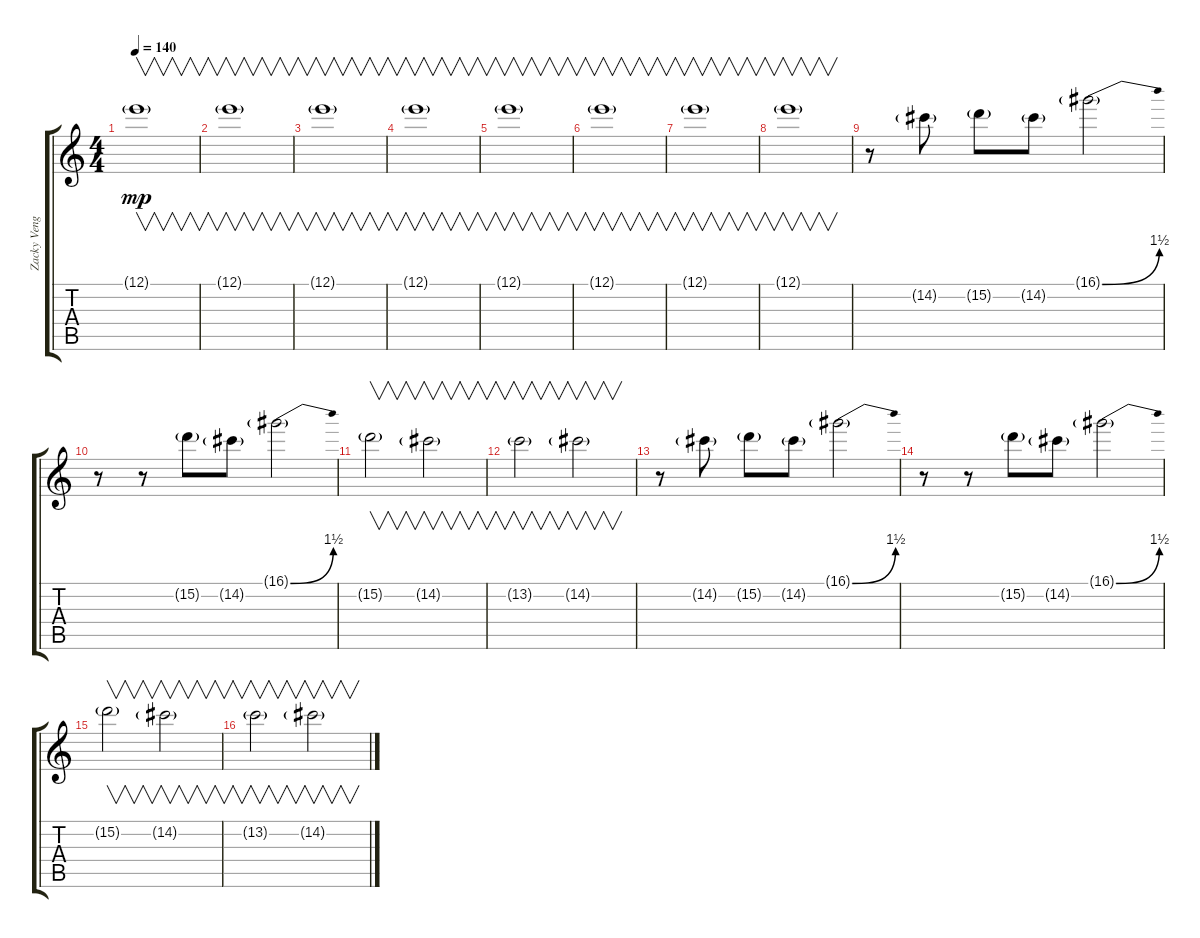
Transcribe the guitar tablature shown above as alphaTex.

\track ("Zacky Vengeance" "Zacky Veng") {instrument overdrivenguitar}
\staff {score tabs}
\tuning (E4 B3 G3 D3 A2 E2) {hide}
\ts (4 4)
\tempo 140
\clef g2
\ks c
12.1{g}.1{v dy mp} |
12.1{g}.1{v} |
12.1{g}.1{v} |
12.1{g}.1{v} |
12.1{g}.1{v} |
12.1{g}.1{v} |
12.1{g}.1{v} |
12.1{g}.1{v} |
r.8 14.2{g}.8 15.2{g}.8 14.2{g}.8 16.1{be (bend 0 0 60 6) g}.2 |
r.8 r.8 15.2{g}.8 14.2{g}.8 16.1{be (bend 0 0 60 6) g}.2 |
15.2{g}.2{v} 14.2{g}.2{v} |
13.2{g}.2{v} 14.2{g}.2{v} |
r.8 14.2{g}.8 15.2{g}.8 14.2{g}.8 16.1{be (bend 0 0 60 6) g}.2 |
r.8 r.8 15.2{g}.8 14.2{g}.8 16.1{be (bend 0 0 60 6) g}.2 |
15.2{g}.2{v} 14.2{g}.2{v} |
13.2{g}.2{v} 14.2{g}.2{v}
